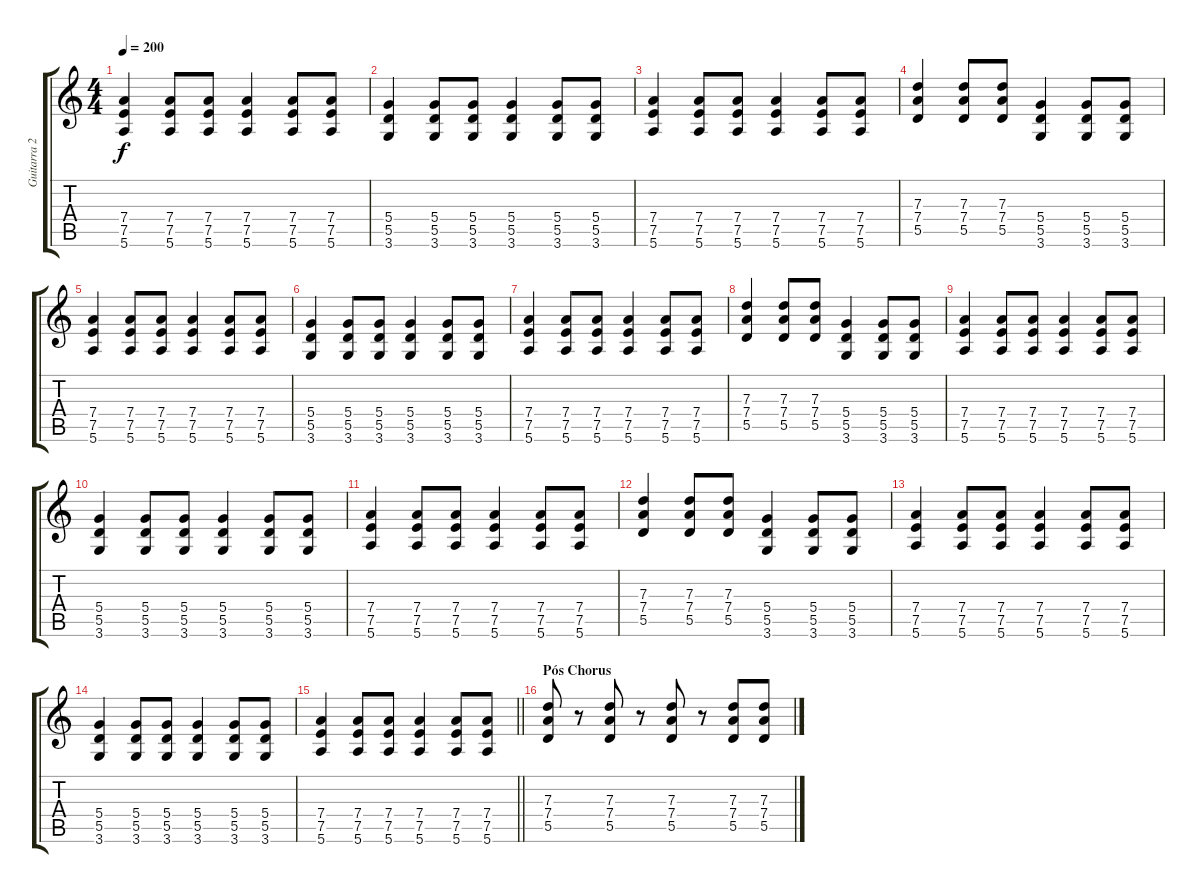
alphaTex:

\track ("Guitarra 2 - Erik" "Guitarra 2") {instrument distortionguitar}
\staff {score tabs}
\tuning (E4 B3 G3 D3 A2 E2) {hide}
\ts (4 4)
\tempo 200
\clef g2
\ks c
(7.4 7.5 5.6).4{dy f} (7.4 7.5 5.6).8 (7.4 7.5 5.6).8 (7.4 7.5 5.6).4 (7.4 7.5 5.6).8 (7.4 7.5 5.6).8 |
(5.4 5.5 3.6).4 (5.4 5.5 3.6).8 (5.4 5.5 3.6).8 (5.4 5.5 3.6).4 (5.4 5.5 3.6).8 (5.4 5.5 3.6).8 |
(7.4 7.5 5.6).4 (7.4 7.5 5.6).8 (7.4 7.5 5.6).8 (7.4 7.5 5.6).4 (7.4 7.5 5.6).8 (7.4 7.5 5.6).8 |
(7.3 7.4 5.5).4 (7.3 7.4 5.5).8 (7.3 7.4 5.5).8 (5.4 5.5 3.6).4 (5.4 5.5 3.6).8 (5.4 5.5 3.6).8 |
(7.4 7.5 5.6).4 (7.4 7.5 5.6).8 (7.4 7.5 5.6).8 (7.4 7.5 5.6).4 (7.4 7.5 5.6).8 (7.4 7.5 5.6).8 |
(5.4 5.5 3.6).4 (5.4 5.5 3.6).8 (5.4 5.5 3.6).8 (5.4 5.5 3.6).4 (5.4 5.5 3.6).8 (5.4 5.5 3.6).8 |
(7.4 7.5 5.6).4 (7.4 7.5 5.6).8 (7.4 7.5 5.6).8 (7.4 7.5 5.6).4 (7.4 7.5 5.6).8 (7.4 7.5 5.6).8 |
(7.3 7.4 5.5).4 (7.3 7.4 5.5).8 (7.3 7.4 5.5).8 (5.4 5.5 3.6).4 (5.4 5.5 3.6).8 (5.4 5.5 3.6).8 |
(7.4 7.5 5.6).4 (7.4 7.5 5.6).8 (7.4 7.5 5.6).8 (7.4 7.5 5.6).4 (7.4 7.5 5.6).8 (7.4 7.5 5.6).8 |
(5.4 5.5 3.6).4 (5.4 5.5 3.6).8 (5.4 5.5 3.6).8 (5.4 5.5 3.6).4 (5.4 5.5 3.6).8 (5.4 5.5 3.6).8 |
(7.4 7.5 5.6).4 (7.4 7.5 5.6).8 (7.4 7.5 5.6).8 (7.4 7.5 5.6).4 (7.4 7.5 5.6).8 (7.4 7.5 5.6).8 |
(7.3 7.4 5.5).4 (7.3 7.4 5.5).8 (7.3 7.4 5.5).8 (5.4 5.5 3.6).4 (5.4 5.5 3.6).8 (5.4 5.5 3.6).8 |
(7.4 7.5 5.6).4 (7.4 7.5 5.6).8 (7.4 7.5 5.6).8 (7.4 7.5 5.6).4 (7.4 7.5 5.6).8 (7.4 7.5 5.6).8 |
(5.4 5.5 3.6).4 (5.4 5.5 3.6).8 (5.4 5.5 3.6).8 (5.4 5.5 3.6).4 (5.4 5.5 3.6).8 (5.4 5.5 3.6).8 |
\barLineRight lightlight
(7.4 7.5 5.6).4 (7.4 7.5 5.6).8 (7.4 7.5 5.6).8 (7.4 7.5 5.6).4 (7.4 7.5 5.6).8 (7.4 7.5 5.6).8 |
\section ("" "Pós Chorus")
(7.3 7.4 5.5).8 r.8 (7.3 7.4 5.5).8 r.8 (7.3 7.4 5.5).8 r.8 (7.3 7.4 5.5).8 (7.3 7.4 5.5).8
